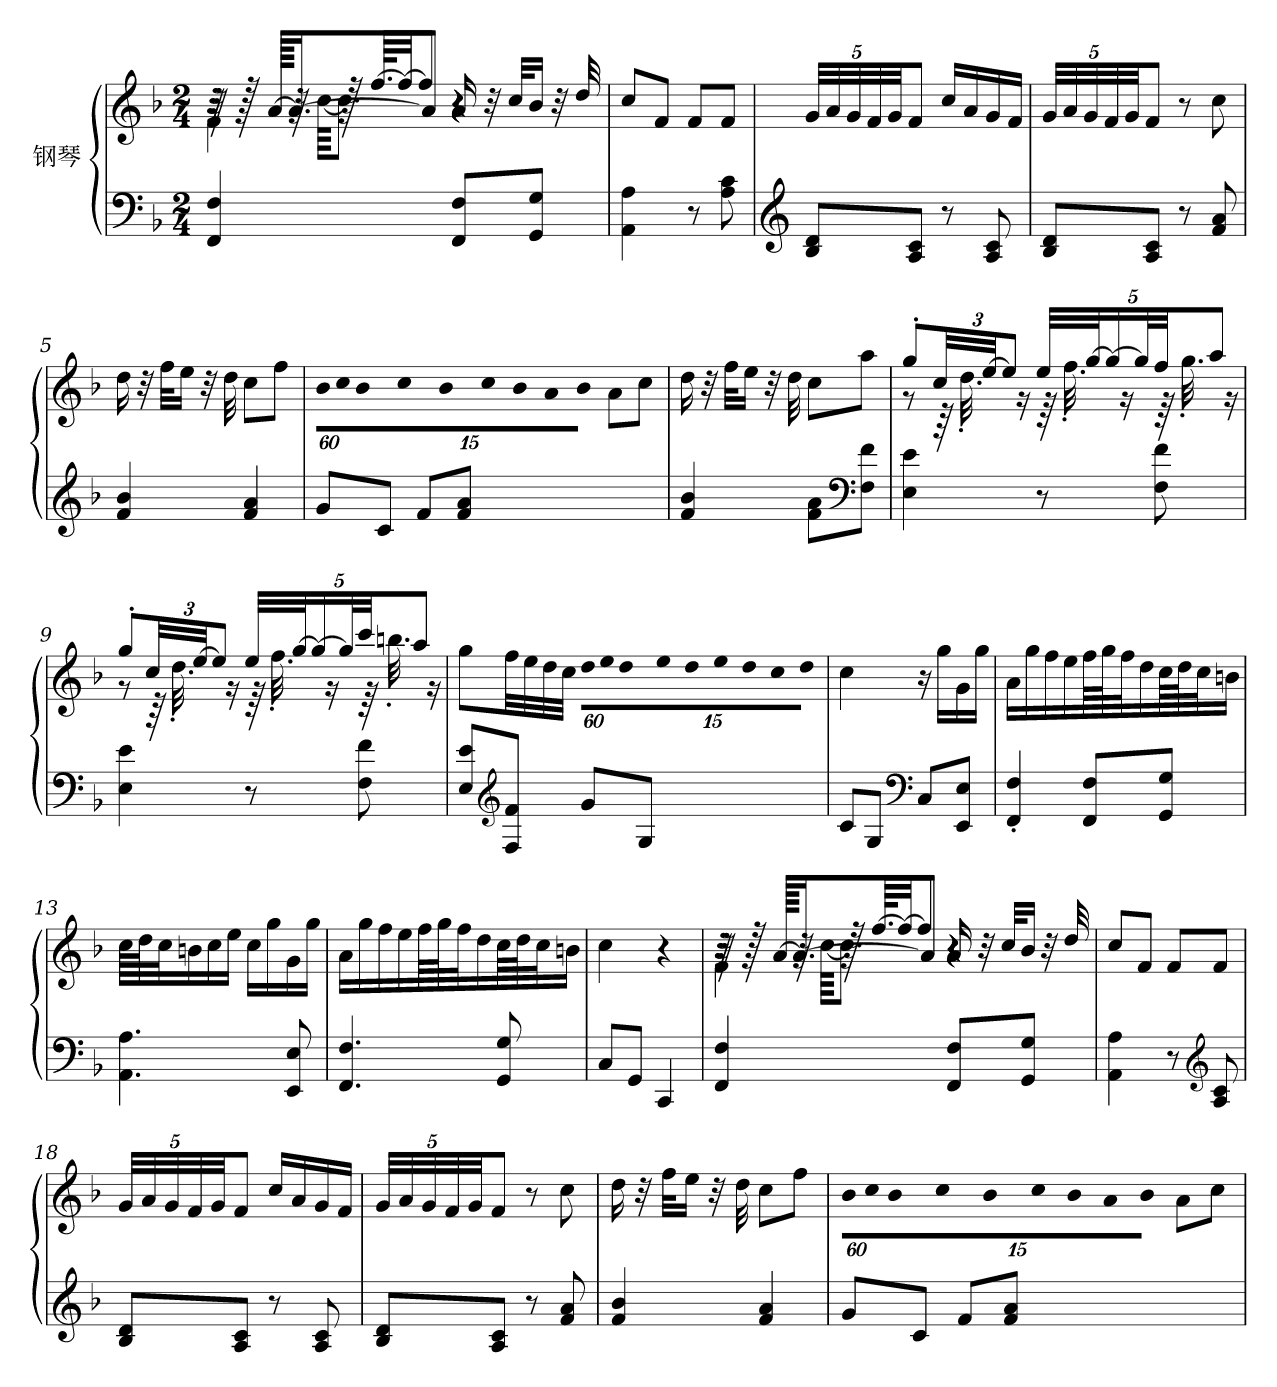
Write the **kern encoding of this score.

**kern	**kern
*part2	*part1
*staff2	*staff1
*I"钢琴	*I"钢琴
*clefF4	*clefG2
*k[b-]	*k[b-]
*M2/4	*M2/4
*MM90	*MM90
=1	=1
*	*^
*	*	*^
*	*	*	*^
4FF/ 4F/	16r	32r	64r	4f\
.	.	.	128r	.
.	.	.	[128a/KKKLL	.
.	.	64r	16.a/J_	.
.	.	[64cc\KKKL	.	.
.	128r	8.cc\J]	.	.
.	[64.ff/KLLL	.	.	.
.	32ff/JJ_	.	.	.
.	8ff/J]	.	8a/J]	.
8FF/ 8F/L	16a/	4r	4r	4r
.	32r	.	.	.
.	32cc/KLL	.	.	.
8GG/ 8G/J	16b-/JJ	.	.	.
.	32r	.	.	.
.	32dd/	.	.	.
*	*v	*v	*v	*v
=2	=2
4AA\ 4A\	8cc/L
.	8f/J
8r	8f/L
8A\ 8c\	8f/J
=3	=3
*clefG2	*
*	*Xbrackettup
8B-/ 8d/L	40g/LLL
.	40a/
.	40g/
.	40f/
.	40g/JJ
8A/ 8c/J	8f/J
8r	16cc/LL
.	16a/
8A/ 8c/	16g/
.	16f/JJ
!!LO:LB:g=z
=4	=4
8B-/ 8d/L	40g/LLL
.	40a/
.	40g/
.	40f/
.	40g/JJ
8A/ 8c/J	8f/J
8r	8r
8f/ 8a/	8cc\
=5	=5
4f/ 4b-/	16dd\
.	32r
.	32ff\KLL
.	16ee\JJ
.	32r
.	32dd\
4f/ 4a/	8cc\L
.	8ff\J
=6	=6
!	!LO:N:vis=32
8g/L	1920%53b-\LLL
!	!LO:N:vis=32
.	1920%53cc\
.	1920ryy
!	!LO:N:vis=32
.	1920%53b-\
!	!LO:N:vis=32
.	1920%53cc\
!	!LO:N:vis=32
.	1920%53b-\
8c/J	.
.	1920ryy
!	!LO:N:vis=32
.	1920%53cc\
!	!LO:N:vis=32
.	1920%53b-\
!	!LO:N:vis=32
.	1920%53a\
.	1920ryy
!	!LO:N:vis=32
.	1920%53b-\JJJ
8f/L	8a\L
8f/ 8a/J	8cc\J
=7	=7
4f/ 4b-/	16dd\
.	32r
.	32ff\KLL
.	16ee\JJ
.	32r
.	32dd\
8f\ 8a\L	8cc\L
*clefF4	*
8F\ 8f\J	8aa\J
!!LO:LB:g=z
=8	=8
*	*^
4E\ 4e\	8gg'/L	8r
.	48cc/LL	64r
.	.	32.dd'\
.	[48ee/JJ	.
.	12ee/J]	.
.	.	16r
8r	40ee/LLL	64r
.	.	32.ff'\
.	[40gg/J	.
.	20gg/_	.
.	.	16r
.	40gg/L]	.
8F\ 8f\	40ff/JJ	64r
.	.	32.gg'\
.	10aa/J	.
.	.	16r
=9	=9	=9
4E\ 4e\	8gg'/L	8r
.	48cc/LL	64r
.	.	32.dd'\
.	[48ee/JJ	.
.	12ee/J]	.
.	.	16r
8r	40ee/LLL	64r
.	.	32.ff'\
.	[40gg/J	.
.	20gg/_	.
.	.	16r
.	40gg/L]	.
8F\ 8f\	40ccc/JJ	64r
.	.	32.bbn'\
.	10aa/J	.
.	.	16r
*	*v	*v
!!LO:LB:g=z
=10	=10
8E/ 8e/L	8gg\L
*clefG2	*
8F/ 8f/J	32ff\LL
.	32ee\
.	32dd\
.	32cc\JJJ
!	!LO:N:vis=32
8g/L	1920%53dd\LLL
!	!LO:N:vis=32
.	1920%53ee\
.	1920ryy
!	!LO:N:vis=32
.	1920%53dd\
!	!LO:N:vis=32
.	1920%53ee\
!	!LO:N:vis=32
.	1920%53dd\
8G/J	.
.	1920ryy
!	!LO:N:vis=32
.	1920%53ee\
!	!LO:N:vis=32
.	1920%53dd\
!	!LO:N:vis=32
.	1920%53cc\
.	1920ryy
!	!LO:N:vis=32
.	1920%53dd\JJJ
=11	=11
8c/L	4cc\
8G/J	.
*clefF4	*
8C/L	16r
.	16gg\LL
8EE/ 8E/J	16g\
.	16gg\JJ
=12	=12
4FF/' 4F/'	16a\LL
.	16gg\
.	16ff\
.	16ee\
8FF/ 8F/L	64ff\LL
.	64gg\J
.	32ff\J
.	16dd\
8GG/ 8G/J	64cc\LL
.	64dd\J
.	32cc\J
.	16bn\JJ
!!LO:LB:g=z
=13	=13
4.AA\ 4.A\	64cc\LLLL
.	64dd\J
.	32cc\J
.	16bn\
.	16cc\
.	16ee\JJ
.	16cc\LL
.	16gg\
8EE/ 8E/	16g\
.	16gg\JJ
=14	=14
4.FF/ 4.F/	16a\LL
.	16gg\
.	16ff\
.	16ee\
.	64ff\LL
.	64gg\J
.	32ff\J
.	16dd\
8GG/ 8G/	64cc\LL
.	64dd\J
.	32cc\J
.	16bn\JJ
=15	=15
8C/L	4cc\
8GG/J	.
4CC/	4r
!!LO:LB:g=z
=16	=16
*	*^
*	*	*^
*	*	*	*^
4FF/ 4F/	16r	32r	64r	4f\
.	.	.	128r	.
.	.	.	[128a/KKKLL	.
.	.	64r	16.a/J_	.
.	.	[64cc\KKKL	.	.
.	128r	8.cc\J]	.	.
.	[64.ff/KLLL	.	.	.
.	32ff/JJ_	.	.	.
.	8ff/J]	.	8a/J]	.
8FF/ 8F/L	16a/	4r	4r	4r
.	32r	.	.	.
.	32cc/KLL	.	.	.
8GG/ 8G/J	16b-/JJ	.	.	.
.	32r	.	.	.
.	32dd/	.	.	.
*	*v	*v	*v	*v
=17	=17
4AA\ 4A\	8cc/L
.	8f/J
8r	8f/L
*clefG2	*
8A/ 8c/	8f/J
=18	=18
8B-/ 8d/L	40g/LLL
.	40a/
.	40g/
.	40f/
.	40g/JJ
8A/ 8c/J	8f/J
8r	16cc/LL
.	16a/
8A/ 8c/	16g/
.	16f/JJ
!!LO:PB:g=z
=19	=19
8B-/ 8d/L	40g/LLL
.	40a/
.	40g/
.	40f/
.	40g/JJ
8A/ 8c/J	8f/J
8r	8r
8f/ 8a/	8cc\
=20	=20
4f/ 4b-/	16dd\
.	32r
.	32ff\KLL
.	16ee\JJ
.	32r
.	32dd\
4f/ 4a/	8cc\L
.	8ff\J
=21	=21
!	!LO:N:vis=32
8g/L	1920%53b-\LLL
!	!LO:N:vis=32
.	1920%53cc\
.	1920ryy
!	!LO:N:vis=32
.	1920%53b-\
!	!LO:N:vis=32
.	1920%53cc\
!	!LO:N:vis=32
.	1920%53b-\
8c/J	.
.	1920ryy
!	!LO:N:vis=32
.	1920%53cc\
!	!LO:N:vis=32
.	1920%53b-\
!	!LO:N:vis=32
.	1920%53a\
.	1920ryy
!	!LO:N:vis=32
.	1920%53b-\JJJ
8f/L	8a\L
8f/ 8a/J	8cc\J
=	=
*-	*-
